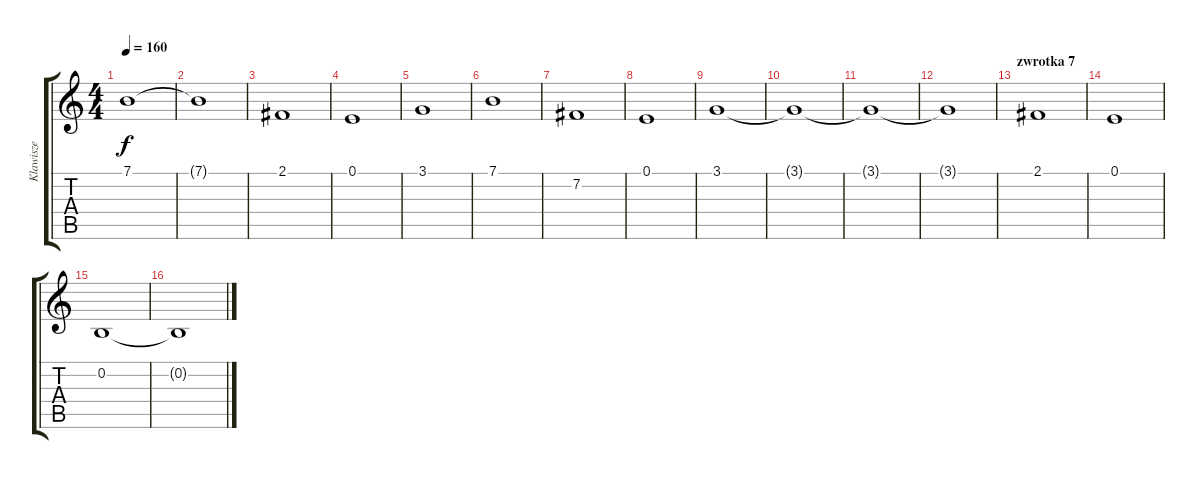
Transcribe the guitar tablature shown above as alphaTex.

\track ("Klawisze" "Klawisze") {instrument stringensemble1}
\staff {score tabs}
\tuning (E4 B3 G3 D3 A2 E2) {hide}
\ts (4 4)
\tempo 160
\clef g2
\ks c
7.1.1{dy f} |
7.1{t}.1 |
2.1.1 |
0.1.1 |
3.1.1 |
7.1.1 |
7.2.1 |
0.1.1 |
3.1.1 |
3.1{t}.1 |
3.1{t}.1 |
3.1{t}.1 |
\section ("" "zwrotka 7")
2.1.1 |
0.1.1 |
0.2.1 |
0.2{t}.1
